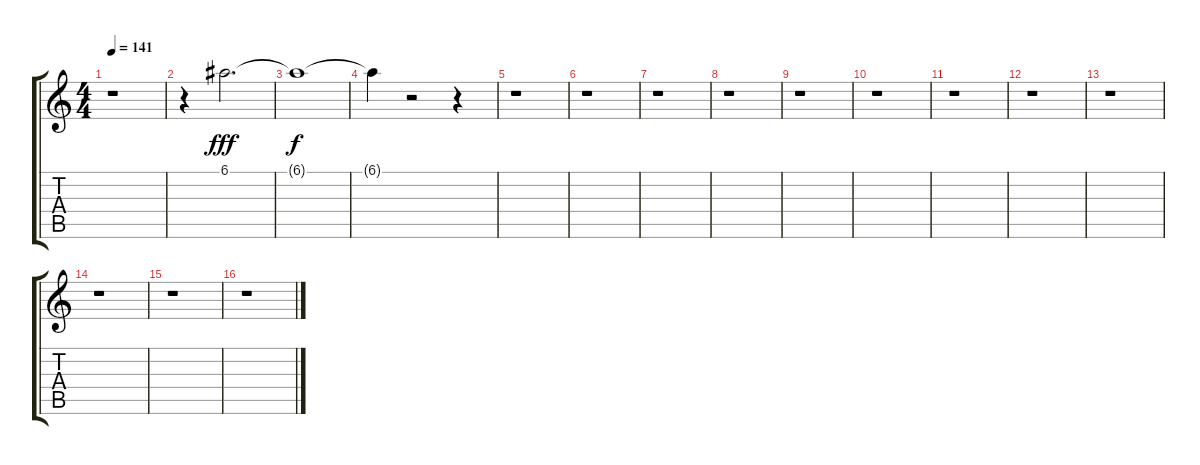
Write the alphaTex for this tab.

\track "" {instrument distortionguitar}
\staff {score tabs}
\tuning (E4 B3 G3 D3 A2 E2) {hide}
\ts (4 4)
\tempo 141
\clef g2
\ks c
r.1{dy f} |
r.4 6.1.2{d dy fff volume 8} |
6.1{t}.1{dy f} |
6.1{t}.4 r.2 r.4 |
r.1 |
r.1 |
r.1 |
r.1 |
r.1 |
r.1 |
r.1 |
r.1 |
r.1 |
r.1 |
r.1 |
r.1
